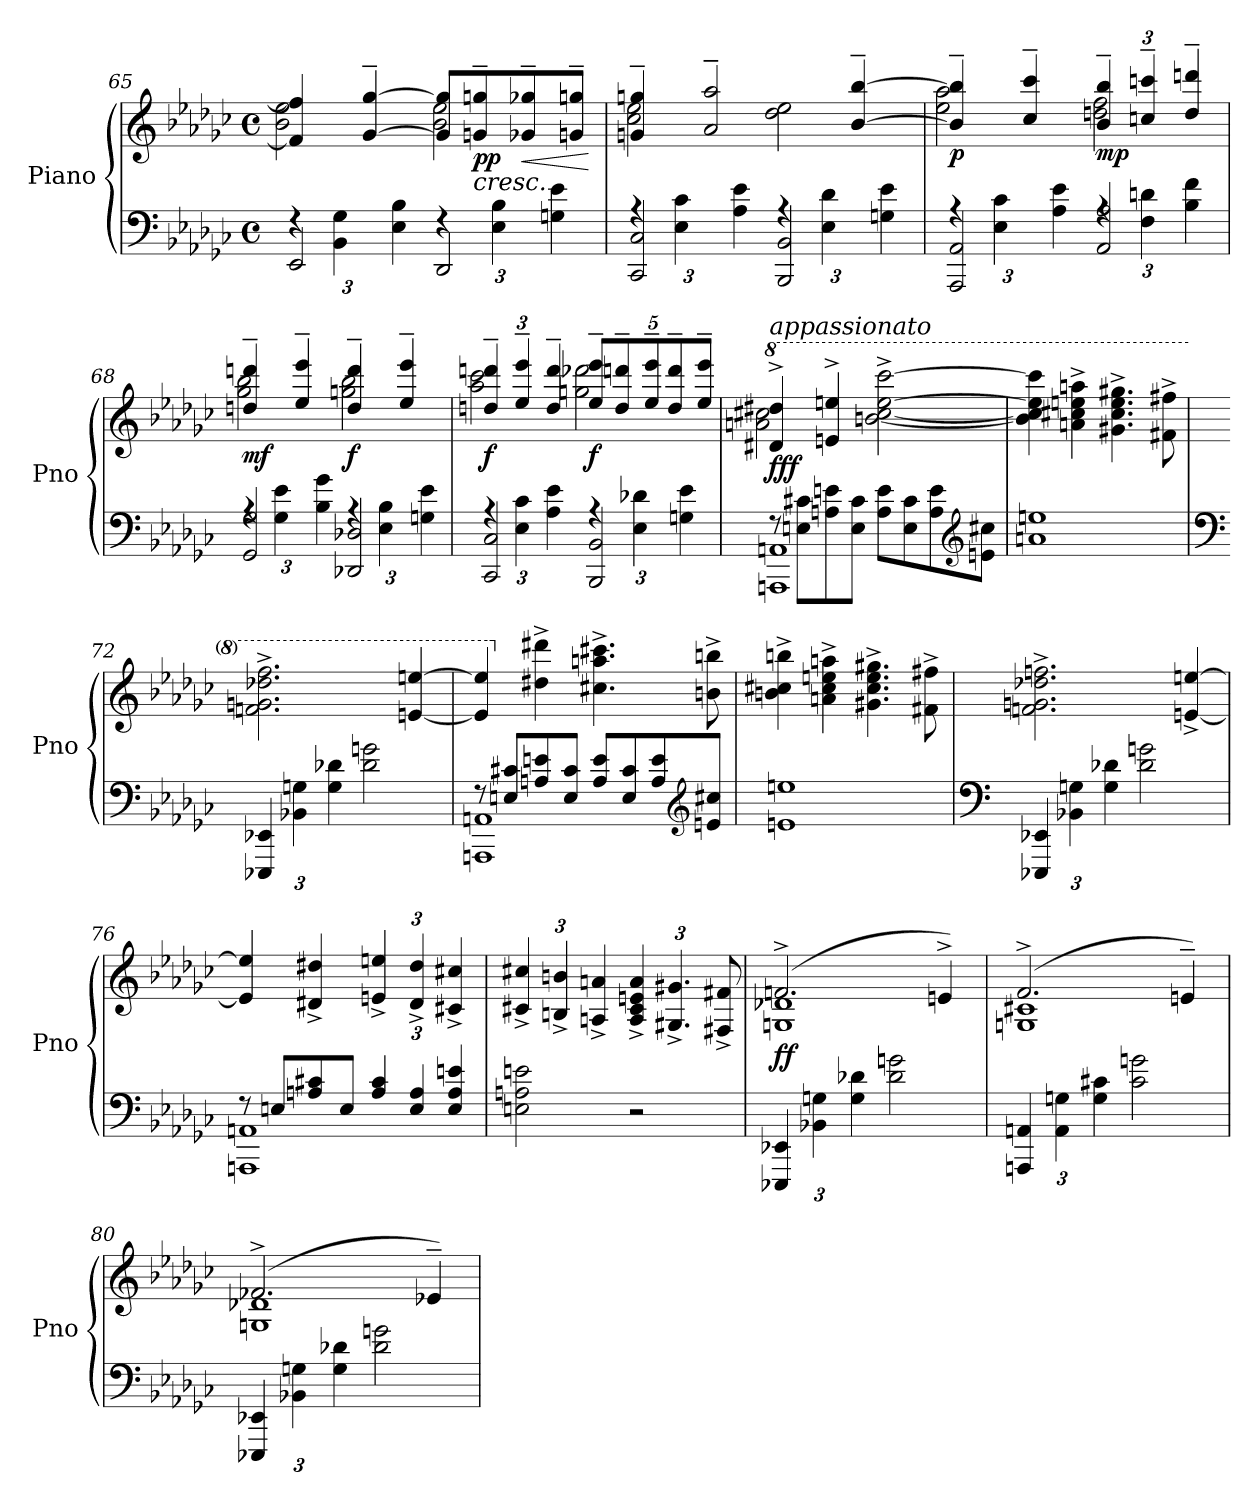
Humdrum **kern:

**kern	**kern	**dynam
*part1	*part1	*part1
*staff2	*staff1	*staff1/2
*I"Piano	*	*
*I'Pno	*	*
*clefF4	*clefG2	*
*k[b-e-a-d-g-c-]	*k[b-e-a-d-g-c-]	*
*M4/4	*M4/4	*
*met(c)	*met(c)	*
*Xbrackettup	*	*
=65	=65	=65
*^	*^	*
6rF	2EE-/	4f/] 4ff/]	2b-\ 2ee-\	.
6BB-\ 6G-\	.	.	.	.
.	.	[4g-/~ [4gg-/~	.	.
6E-\ 6B-\	.	.	.	.
6rF	2DD-/	8g-/] 8gg-/]L	2b-\ 2ee-\	.
!	!	!	!	!LO:HP:b
!	!	!	!	!LO:DY:n=1:b
.	.	8gn/~ 8ggn/~	.	< pp
6E-\ 6B-\	.	.	.	.
!	!	!	!	!LO:HP:b
.	.	8g-X/~ 8gg-X/~	.	<
6Gn\ 6e-\	.	.	.	.
.	.	8gn/~ 8ggn/~J	.	.
*v	*v	*	*	*
*	*v	*v	*
.	.	[
!!LO:LB:g=z
=66	=66	=66
*^	*^	*
6rA	2CC-/ 2C-/	4gn/~ 4ggn/~	2cc-\ 2ee-\	.
6E-\ 6c-\	.	.	.	.
.	.	2a-/~ 2aa-/~	.	.
6A-\ 6e-\	.	.	.	.
6rA	2BBB-/ 2BB-/	.	2dd-\ 2ee-\	.
6E-\ 6d-\	.	.	.	.
.	.	[4b-/~ [4bb-/~	.	.
6Gn\ 6e-\	.	.	.	.
=67	=67	=67	=67	=67
!	!	!	!	!LO:DY:b
6r	2AAA-/ 2AA-/	4b-/]~ 4bb-/]~	2ee-\ 2aa-\	p
6E-\ 6c-\	.	.	.	.
.	.	4cc-/~ 4ccc-/~	.	.
6A-\ 6e-\	.	.	.	.
*	*	*Xbrackettup	*	*
!	!	!	!	!LO:DY:b
6rA	2AA-/ 2A-/	6b-/~ 6bb-/~	2ddn\ 2ff\	mp
6F\ 6dn\	.	6ccn/~ 6cccn/~	.	.
6B-\ 6f\	.	6dd/~ 6dddn/~	.	.
=68	=68	=68	=68	=68
!	!	!	!	!LO:DY:b
6rA	2GG-/ 2G-/	4ddn/~ 4dddn/~	2gg-\ 2bb-\	mf
6G-\ 6e-\	.	.	.	.
.	.	4ee-/~ 4eee-/~	.	.
6B-\ 6g-\	.	.	.	.
!	!	!	!	!LO:DY:b
6rA	2DD-X/ 2D-X/	4dd/~ 4ddd/~	2ggn\ 2bb-\	f
6E-\ 6B-\	.	.	.	.
.	.	4ee-/~ 4eee-/~	.	.
6Gn\ 6e-\	.	.	.	.
*v	*v	*	*	*
*	*v	*v	*
.	.	[
=69	=69	=69
*^	*^	*
!	!	!	!	!LO:DY:b
6rA	2CC-/ 2C-/	6ddn/~ 6dddn/~	2aa-\ 2ccc-\	f
6E-\ 6c-\	.	6ee-/~ 6eee-/~	.	.
6A-\ 6e-\	.	6dd/~ 6ddd/~	.	.
!	!	!	!	!LO:DY:b
6rA	2BBB-/ 2BB-/	10ee-/~ 10eee-/~L	2ggn\ 2ddd-X\	f
.	.	10dd/~ 10dddn/~	.	.
6E-\ 6d-X\	.	.	.	.
.	.	10ee-/~ 10eee-/~	.	.
.	.	10dd/~ 10ddd/~	.	.
6Gn\ 6e-\	.	.	.	.
.	.	10ee-/~ 10eee-/~J	.	.
!!LO:LB:g=z	!!
=70	=70	=70	=70	=70
*	*	*8va	*	*
!	!	!LO:TX:a:i:t=appassionato	!	!
!	!	!	!	!LO:DY:b
8r	1AAAn 1AAn	4dd#X/^ 4ddd#X/^	2aan\ 2ccc#X\	fff
8En\ 8c#X\L	.	.	.	.
8An\ 8en\	.	4een/^ 4eeen/^	.	.
8E\ 8c#\J	.	.	.	.
8A\ 8e\L	.	[2bbn\^ [2ccc#\^ [2eee\^ [2cccc-\^	2ryy	.
8E\ 8c#\	.	.	.	.
8A\ 8e\	.	.	.	.
*clefG2	*	*	*	*
8en\ 8cc#X\J	.	.	.	.
*v	*v	*	*	*
*	*v	*v	*
=71	=71	=71
1an 1een	4bbn\] 4ccc#\] 4eee\] 4cccc-\]	.
.	4aan\^ 4ccc#X\^ 4eeen\^ 4aaan\^	.
.	4.gg#X\^ 4.ccc#\^ 4.eee\^ 4.ggg#X\^	.
.	8ff#X\^ 8fff#X\^	.
=72	=72	=72
*clefF4	*	*
6EEE-X/ 6EE-X/	2.ffn\^ 2.ggn\^ 2.ddd-X\^ 2.fff\^	.
6BB-X\ 6Gn\	.	.
6G\ 6d-X\	.	.
2d-\ 2gn\	.	.
.	[4een/ [4eeen/	.
!!LO:LB:g=z
=73	=73	=73
*^	*	*
8r	1AAAn 1AAn	4ee/] 4eee/]	.
8En/ 8c#X/L	.	.	.
*	*	*X8va	*
8An/ 8en/	.	4dd#X\^ 4ddd#X\^	.
8E/ 8c#/J	.	.	.
8A/ 8e/L	.	4.cc#X\^ 4.aan\^ 4.ccc#X\^	.
8E/ 8c#/	.	.	.
8A/ 8e/	.	.	.
*clefG2	*	*	*
8en/ 8cc#X/J	.	8bn\^ 8bbn\^	.
*v	*v	*	*
=74	=74	=74
1en 1een	4bn\^ 4cc#X\^ 4bbn\^	.
.	4an\^ 4cc#\^ 4een\^ 4aan\^	.
.	4.g#X\^ 4.cc#\^ 4.ee\^ 4.gg#X\^	.
.	8f#X\^ 8ff#X\^	.
=75	=75	=75
*clefF4	*	*
6EEE-X/ 6EE-X/	2.fn\^ 2.gn\^ 2.dd-X\^ 2.ffn\^	.
6BB-X\ 6Gn\	.	.
6G\ 6d-X\	.	.
2d-\ 2gn\	.	.
.	[4en/^ [4een/^	.
=76	=76	=76
*^	*	*
8r	1AAAn 1AAn	4e/] 4ee/]	.
8En/L	.	.	.
8An/ 8c#X/	.	4d#X/^ 4dd#X/^	.
8E/J	.	.	.
6A/ 6c#/	.	6en/^ 6een/^	.
6E/ 6A/	.	6d#/^ 6dd#/^	.
6E/ 6A/ 6en/	.	6c#X/^ 6cc#X/^	.
*v	*v	*	*
!!LO:LB:g=z
=77	=77	=77
2En\ 2An\ 2en\	6c#X/^ 6cc#X/^	.
.	6Bn/^ 6bn/^	.
.	6An/^ 6an/^	.
2r	6A/^ 6c#/^ 6en/^ 6a/^	.
.	6.G#X/^ 6.g#X/^	.
.	12F#X/^ 12f#X/^	.
=78	=78	=78
*	*^	*
!	!	!	!LO:DY:b
6EEE-X/ 6EE-X/	(2.fn^/	1Gn 1d-X	ff
6BB-X\ 6Gn\	.	.	.
6G\ 6d-X\	.	.	.
2d-\ 2gn\	.	.	.
.	4en^/)	.	.
=79	=79	=79	=79
*	*MM120	*	*
6AAAn/ 6AAn/	(2.f^/	1Gn 1c#X	.
6AA\ 6Gn\	.	.	.
6G\ 6c#X\	.	.	.
2c#\ 2gn\	.	.	.
.	4en~/)	.	.
=80	=80	=80	=80
*	*MM110	*	*
6EEE-X/ 6EE-X/	(2.f-X^/	1Gn 1d-X	.
6BB-X\ 6Gn\	.	.	.
6G\ 6d-X\	.	.	.
2d-\ 2gn\	.	.	.
.	4e-X~/)	.	.
*	*v	*v	*
=	=	=
*-	*-	*-
